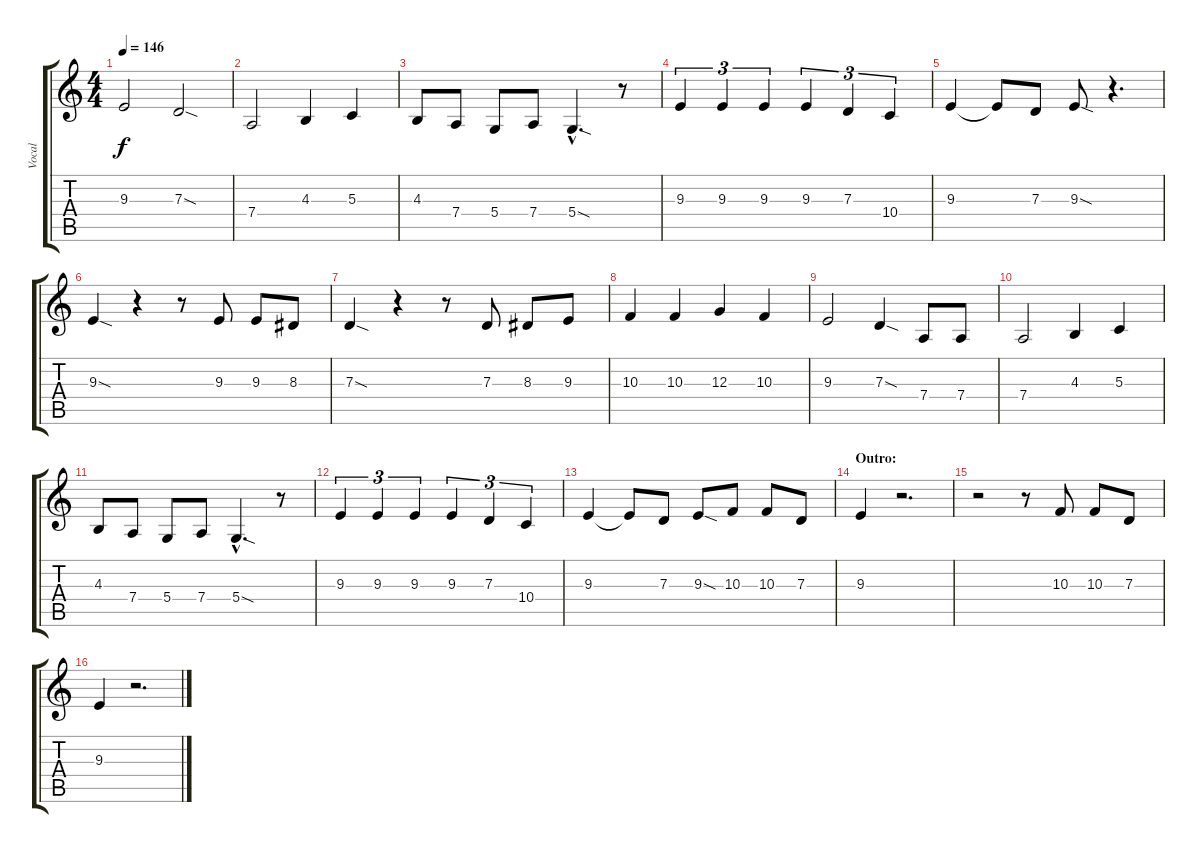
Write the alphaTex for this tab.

\track ("Vocal" "Vocal") {instrument oboe}
\staff {score tabs}
\tuning (E4 B3 G3 D3 A2 E2) {hide}
\ts (4 4)
\tempo 146
\clef g2
\ks c
9.3.2{dy f} 7.3{sod}.2 |
7.4.2 4.3.4 5.3.4 |
4.3.8 7.4.8 5.4.8 7.4.8 5.4{sod hac}.4{d} r.8 |
9.3.4{tu (3 2)} 9.3.4{tu (3 2)} 9.3.4{tu (3 2)} 9.3.4{tu (3 2)} 7.3.4{tu (3 2)} 10.4.4{tu (3 2)} |
9.3.4 9.3{t}.8 7.3.8 9.3{sod}.8 r.4{d} |
9.3{sod}.4 r.4 r.8 9.3.8 9.3.8 8.3.8 |
7.3{sod}.4 r.4 r.8 7.3.8 8.3.8 9.3.8 |
10.3.4 10.3.4 12.3.4 10.3.4 |
9.3.2 7.3{sod}.4 7.4.8 7.4.8 |
7.4.2 4.3.4 5.3.4 |
4.3.8 7.4.8 5.4.8 7.4.8 5.4{sod hac}.4{d} r.8 |
9.3.4{tu (3 2)} 9.3.4{tu (3 2)} 9.3.4{tu (3 2)} 9.3.4{tu (3 2)} 7.3.4{tu (3 2)} 10.4.4{tu (3 2)} |
9.3.4 9.3{t}.8 7.3.8 9.3{sod}.8 10.3.8 10.3.8 7.3.8 |
\section ("" "Outro:")
9.3.4 r.2{d} |
r.2 r.8 10.3.8 10.3.8 7.3.8 |
9.3.4 r.2{d}
